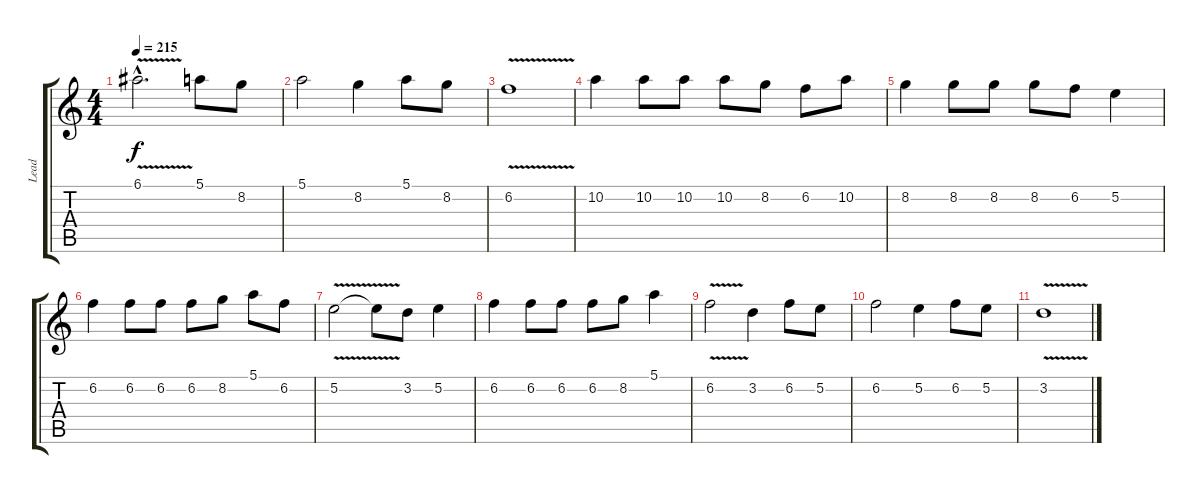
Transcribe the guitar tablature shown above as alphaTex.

\track ("Lead" "Lead") {instrument distortionguitar}
\staff {score tabs}
\tuning (E4 B3 G3 D3 A2 E2) {hide}
\ts (4 4)
\tempo 215
\clef g2
\ks c
6.1{v hac}.2{d dy f} 5.1.8 8.2.8 |
5.1.2 8.2.4 5.1.8 8.2.8 |
6.2{v}.1 |
10.2.4 10.2.8 10.2.8 10.2.8 8.2.8 6.2.8 10.2.8 |
8.2.4 8.2.8 8.2.8 8.2.8 6.2.8 5.2.4 |
6.2.4 6.2.8 6.2.8 6.2.8 8.2.8 5.1.8 6.2.8 |
5.2{v}.2 5.2{t}.8 3.2.8 5.2.4 |
6.2.4 6.2.8 6.2.8 6.2.8 8.2.8 5.1.4 |
6.2{v}.2 3.2.4 6.2.8 5.2.8 |
6.2.2 5.2.4 6.2.8 5.2.8 |
3.2{v}.1
